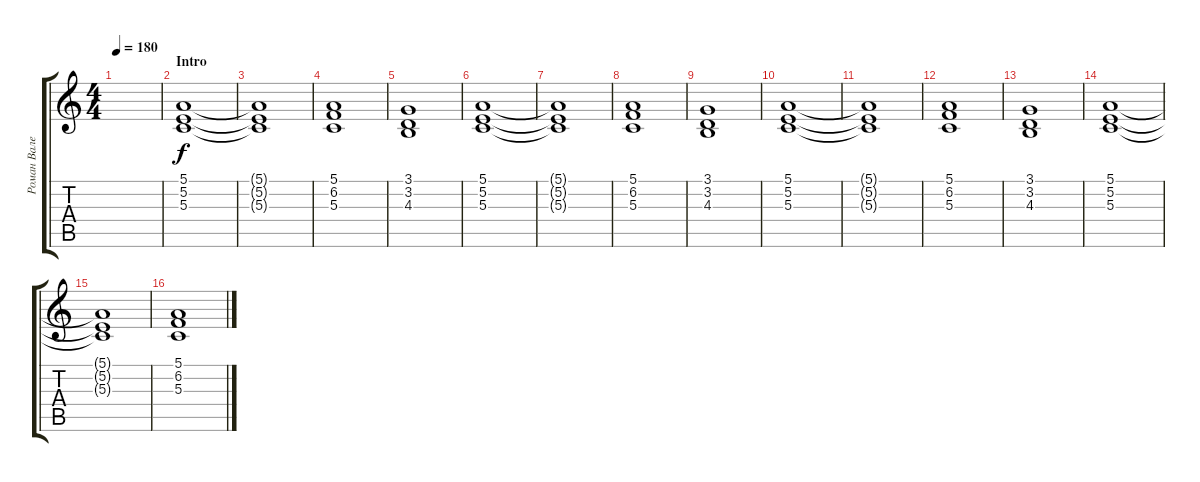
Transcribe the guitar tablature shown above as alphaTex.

\track ("Роман Валерьев" "Роман Вале") {instrument choiraahs}
\staff {score tabs}
\tuning (E4 B3 G3 D3 A2 E2) {hide}
\ts (4 4)
\tempo 180
\clef g2
\ks c
|
\section ("" "Intro")
(5.1 5.2 5.3).1 |
(5.1{t} 5.2{t} 5.3{t}).1 |
(5.1 6.2 5.3).1 |
(3.1 3.2 4.3).1 |
(5.1 5.2 5.3).1 |
(5.1{t} 5.2{t} 5.3{t}).1 |
(5.1 6.2 5.3).1 |
(3.1 3.2 4.3).1 |
(5.1 5.2 5.3).1 |
(5.1{t} 5.2{t} 5.3{t}).1 |
(5.1 6.2 5.3).1 |
(3.1 3.2 4.3).1 |
(5.1 5.2 5.3).1 |
(5.1{t} 5.2{t} 5.3{t}).1 |
(5.1 6.2 5.3).1
